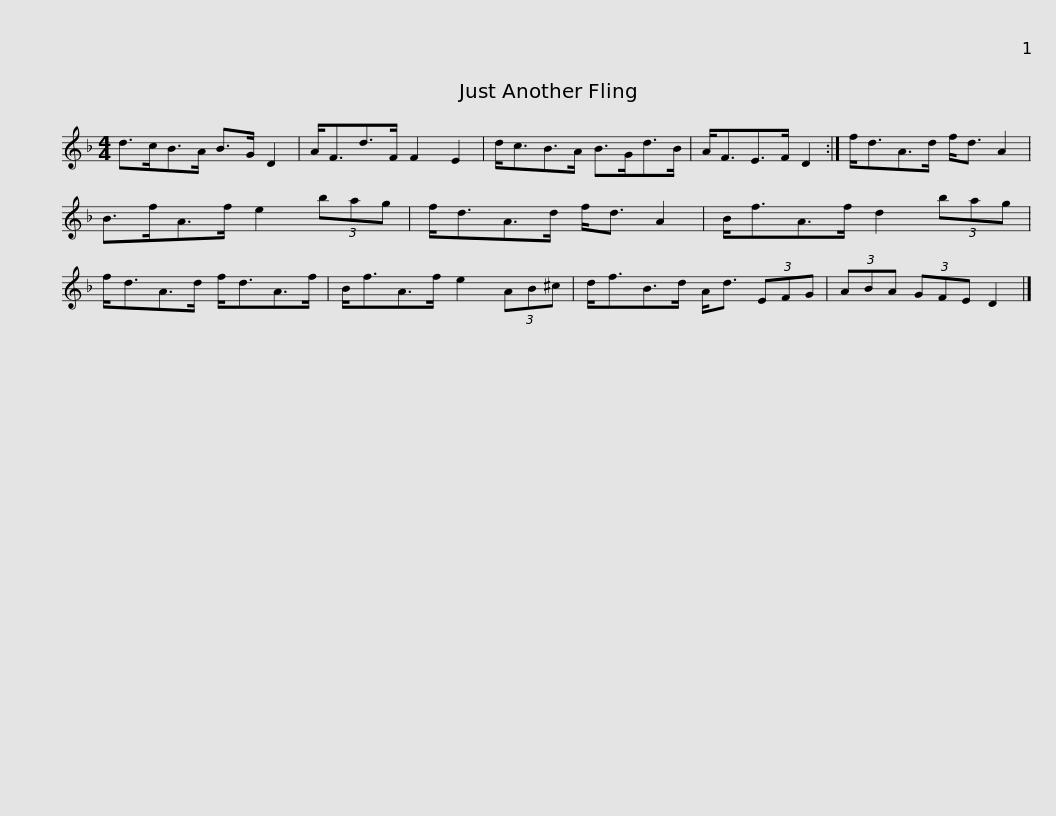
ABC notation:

X:1
L:1/8
M:4/4
I:linebreak $
K:Dmin
V:1 treble
V:1
 d>cB>A B>G D2 | A<Fd>F F2 E2 | d<cB>A B>Gd>B | A<FE>F D2 :| f<dA>d f<d A2 |$ %5
 B>fA>f e2 (3bag | f<dA>d f<d A2 | B<fA>f d2 (3bag | f<dA>d f<dA>f | B<fA>f e2 (3AB^c |$ %10
 d<fB>d A<d (3EFG | (3ABA (3GFE D2 |] %12
